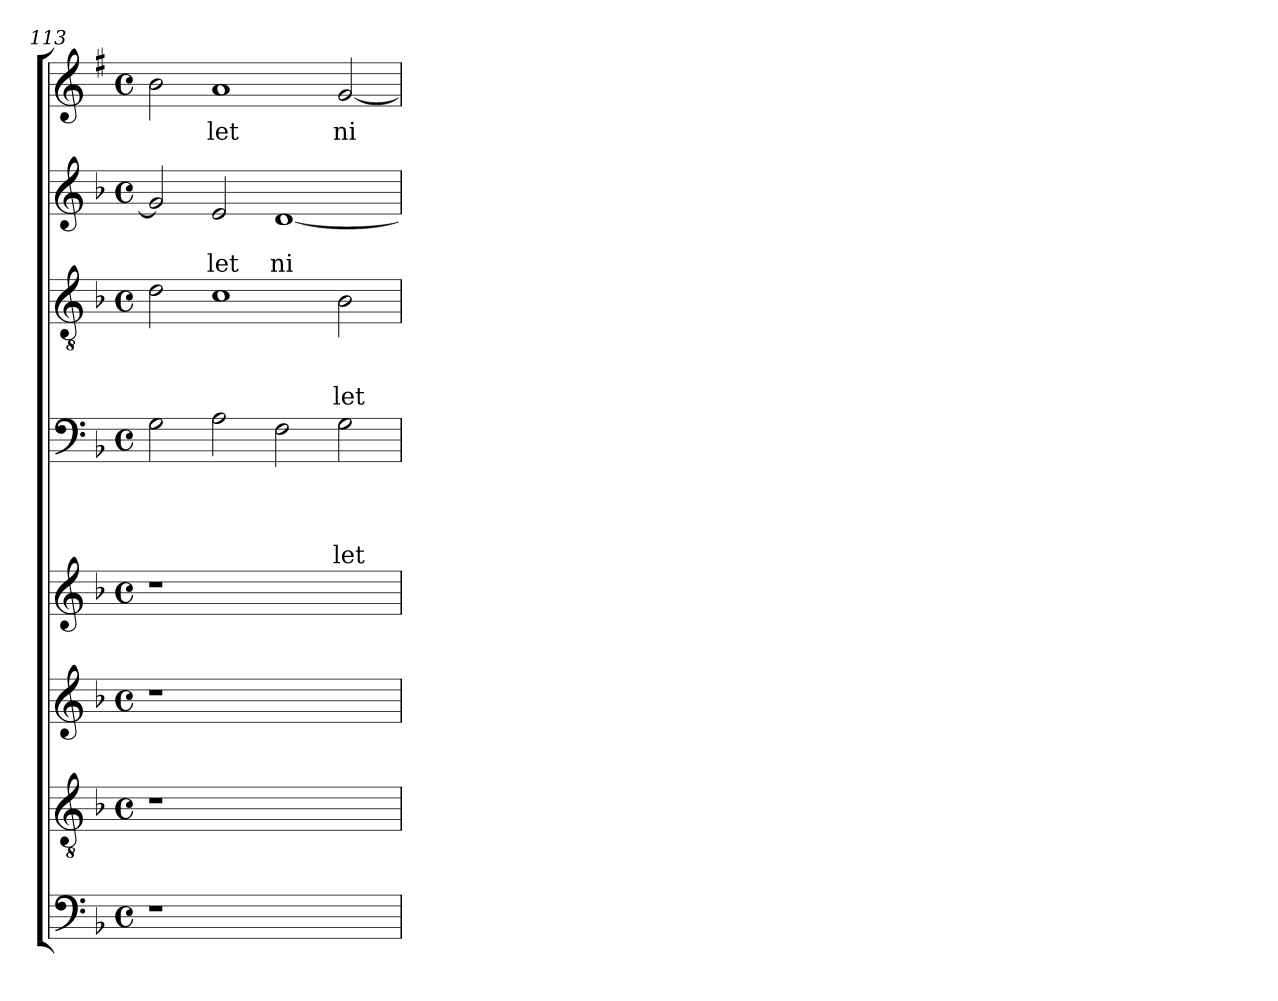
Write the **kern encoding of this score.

**kern	**kern	**kern	**kern	**kern	**text	**text	**text	**text	**kern	**text	**text	**text	**kern	**text	**text	**kern	**text
*part8	*part7	*part6	*part5	*part4	*part4	*part4	*part4	*part4	*part3	*part3	*part3	*part3	*part2	*part2	*part2	*part1	*part1
*staff8	*staff7	*staff6	*staff5	*staff4	*staff4	*staff4	*staff4	*staff4	*staff3	*staff3	*staff3	*staff3	*staff2	*staff2	*staff2	*staff1	*staff1
*clefF4	*clefGv2	*clefG2	*clefG2	*clefF4	*	*	*	*	*clefGv2	*	*	*	*clefG2	*	*	*clefG2	*
*k[b-]	*k[b-]	*k[b-]	*k[b-]	*k[b-]	*	*	*	*	*k[b-]	*	*	*	*k[b-]	*	*	*k[f#]	*
*F:	*F:	*F:	*F:	*F:	*	*	*	*	*F:	*	*	*	*F:	*	*	*G:	*
*M4/4	*M4/4	*M4/4	*M4/4	*M4/4	*	*	*	*	*M4/4	*	*	*	*M4/4	*	*	*M4/4	*
*met(c)	*met(c)	*met(c)	*met(c)	*met(c)	*	*	*	*	*met(c)	*	*	*	*met(c)	*	*	*met(c)	*
=113	=113	=113	=113	=113	=113	=113	=113	=113	=113	=113	=113	=113	=113	=113	=113	=113	=113
1r	1r	1r	1r	2G\	.	.	.	.	2d\	.	.	.	2g/]	.	.	2b\	.
!	!	!	!	!	!	!	!	!	!	!	!	!	!	!	!LO:LY:b	!	!LO:LY:b
.	.	.	.	2A\	.	.	.	.	1c	.	.	.	2e/	.	let	1a	let
!	!	!	!	!	!	!	!	!	!	!	!	!	!	!	!LO:LY:b	!	!
1ryy	1ryy	1ryy	1ryy	2F\	.	.	.	.	.	.	.	.	[<1d	.	ni	.	.
!	!	!	!	!	!	!	!	!LO:LY:b	!	!	!	!LO:LY:b	!	!	!	!	!LO:LY:b
.	.	.	.	2G\	.	.	.	let	2B-\	.	.	-let	.	.	.	[<2g/	ni
=	=	=	=	=	=	=	=	=	=	=	=	=	=	=	=	=	=
*-	*-	*-	*-	*-	*-	*-	*-	*-	*-	*-	*-	*-	*-	*-	*-	*-	*-
